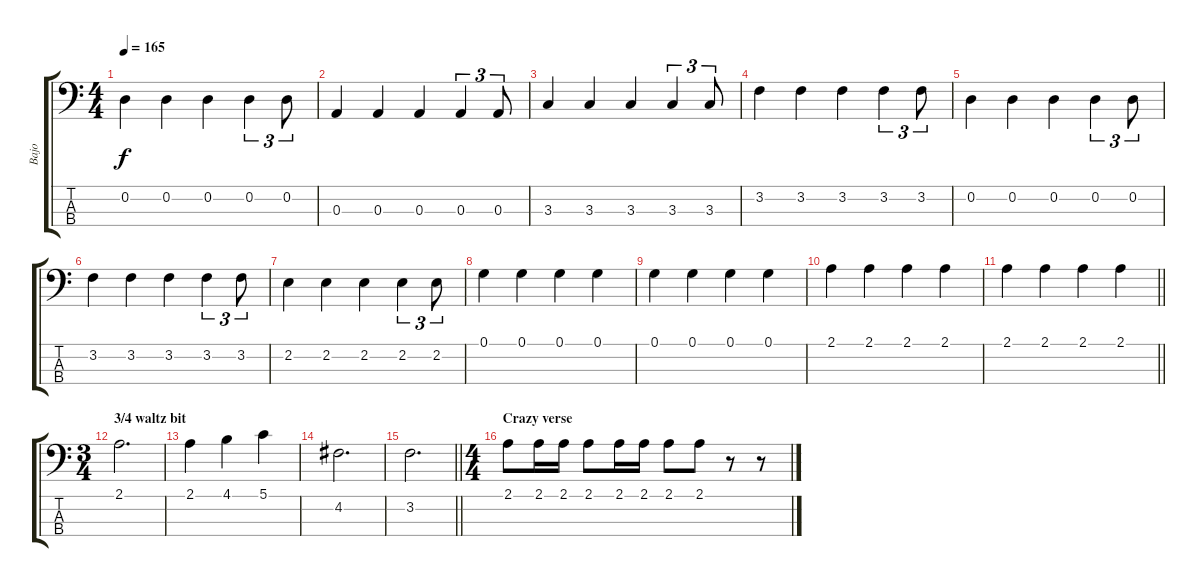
\track ("Bajo" "Bajo") {instrument electricbassfinger}
\staff {score tabs}
\tuning (G2 D2 A1 E1) {hide}
\ts (4 4)
\tempo 165
\clef f4
\ks c
0.2.4{dy f} 0.2.4 0.2.4 0.2.4{tu (3 2)} 0.2.8{tu (3 2)} |
0.3.4 0.3.4 0.3.4 0.3.4{tu (3 2)} 0.3.8{tu (3 2)} |
3.3.4 3.3.4 3.3.4 3.3.4{tu (3 2)} 3.3.8{tu (3 2)} |
3.2.4 3.2.4 3.2.4 3.2.4{tu (3 2)} 3.2.8{tu (3 2)} |
0.2.4 0.2.4 0.2.4 0.2.4{tu (3 2)} 0.2.8{tu (3 2)} |
3.2.4 3.2.4 3.2.4 3.2.4{tu (3 2)} 3.2.8{tu (3 2)} |
2.2.4 2.2.4 2.2.4 2.2.4{tu (3 2)} 2.2.8{tu (3 2)} |
0.1.4 0.1.4 0.1.4 0.1.4 |
0.1.4 0.1.4 0.1.4 0.1.4 |
2.1.4 2.1.4 2.1.4 2.1.4 |
\barLineRight lightlight
2.1.4 2.1.4 2.1.4 2.1.4 |
\ts (3 4)
\section ("" "3/4 waltz bit")
2.1.2{d} |
2.1.4 4.1.4 5.1.4 |
4.2.2{d} |
\barLineRight lightlight
3.2.2{d} |
\ts (4 4)
\section ("" "Crazy verse")
2.1.8 2.1.16 2.1.16 2.1.8 2.1.16 2.1.16 2.1.8 2.1.8 r.8 r.8
